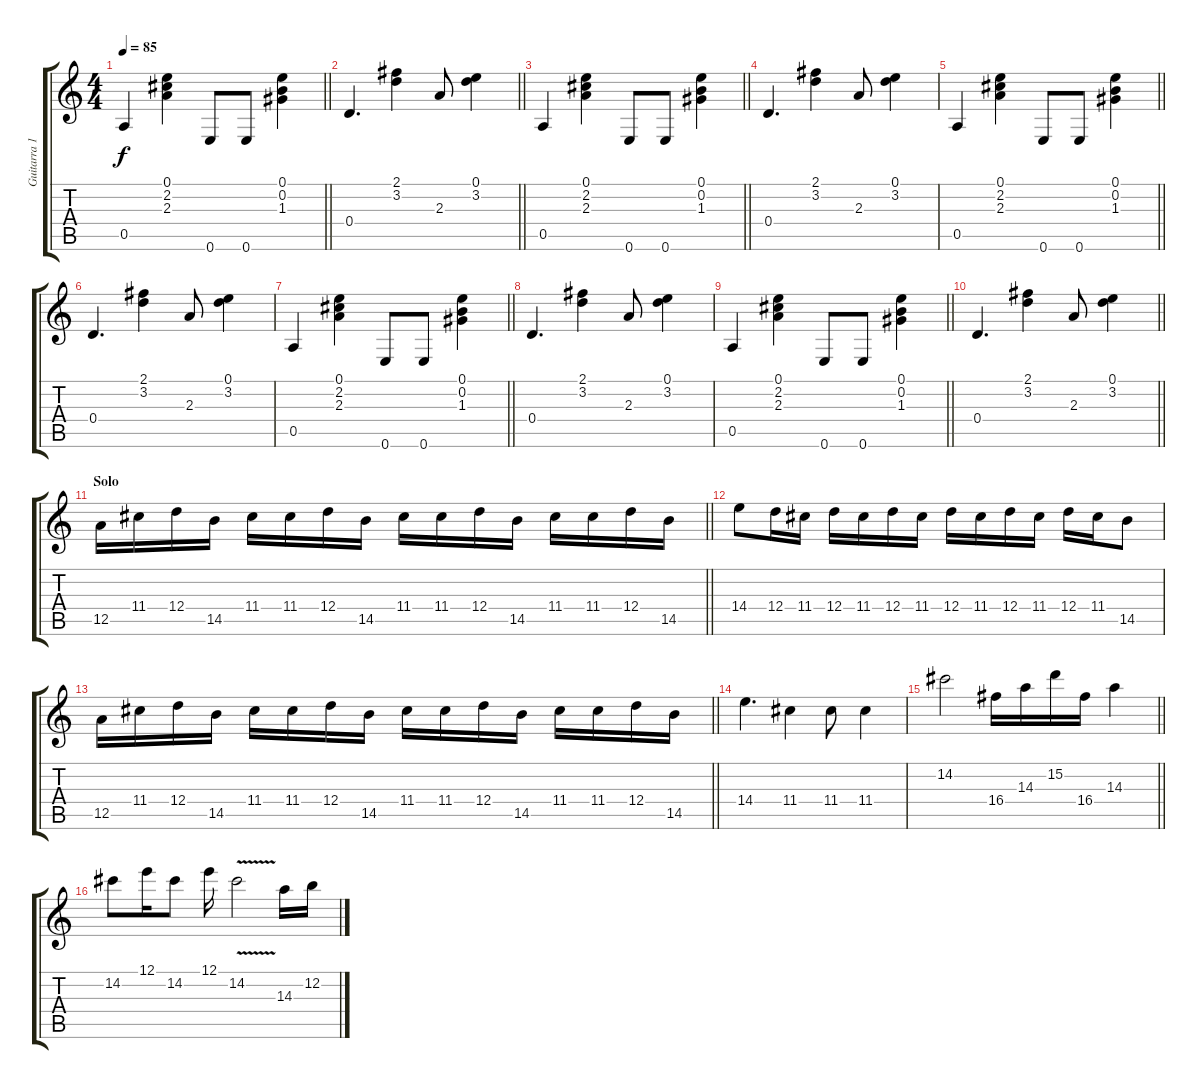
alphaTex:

\track ("Guitarra 1" "Guitarra 1") {instrument electricguitarclean}
\staff {score tabs}
\tuning (E4 B3 G3 D3 A2 E2) {hide}
\ts (4 4)
\tempo 85
\clef g2
\barLineRight lightlight
\ks c
0.5.4{dy f} (0.1 2.2 2.3).4 0.6.8 0.6.8 (0.1 0.2 1.3).4 |
\barLineRight lightlight
0.4.4{d} (2.1 3.2).4 2.3.8 (0.1 3.2).4 |
\section ("" "")
\barLineRight lightlight
0.5.4 (0.1 2.2 2.3).4 0.6.8 0.6.8 (0.1 0.2 1.3).4 |
0.4.4{d} (2.1 3.2).4 2.3.8 (0.1 3.2).4 |
\barLineRight lightlight
0.5.4 (0.1 2.2 2.3).4 0.6.8 0.6.8 (0.1 0.2 1.3).4 |
0.4.4{d} (2.1 3.2).4 2.3.8 (0.1 3.2).4 |
\barLineRight lightlight
0.5.4 (0.1 2.2 2.3).4 0.6.8 0.6.8 (0.1 0.2 1.3).4 |
0.4.4{d} (2.1 3.2).4 2.3.8 (0.1 3.2).4 |
\barLineRight lightlight
0.5.4 (0.1 2.2 2.3).4 0.6.8 0.6.8 (0.1 0.2 1.3).4 |
\barLineRight lightlight
0.4.4{d} (2.1 3.2).4 2.3.8 (0.1 3.2).4 |
\section ("" "Solo")
\barLineRight lightlight
12.5.16{volume 10 instrument overdrivenguitar} 11.4.16 12.4.16 14.5.16 11.4.16 11.4.16 12.4.16 14.5.16 11.4.16 11.4.16 12.4.16 14.5.16 11.4.16 11.4.16 12.4.16 14.5.16 |
14.4.8 12.4.16 11.4.16 12.4.16 11.4.16 12.4.16 11.4.16 12.4.16 11.4.16 12.4.16 11.4.16 12.4.16 11.4.16 14.5.8 |
\barLineRight lightlight
12.5.16 11.4.16 12.4.16 14.5.16 11.4.16 11.4.16 12.4.16 14.5.16 11.4.16 11.4.16 12.4.16 14.5.16 11.4.16 11.4.16 12.4.16 14.5.16 |
14.4.4{d} 11.4.4 11.4.8 11.4.4 |
\barLineRight lightlight
14.2.2 16.4.16 14.3.16 15.2.16 16.4.16 14.3.4 |
14.2.8 12.1.16 14.2.8 12.1.16 14.2{v}.2 14.3.16 12.2.16
